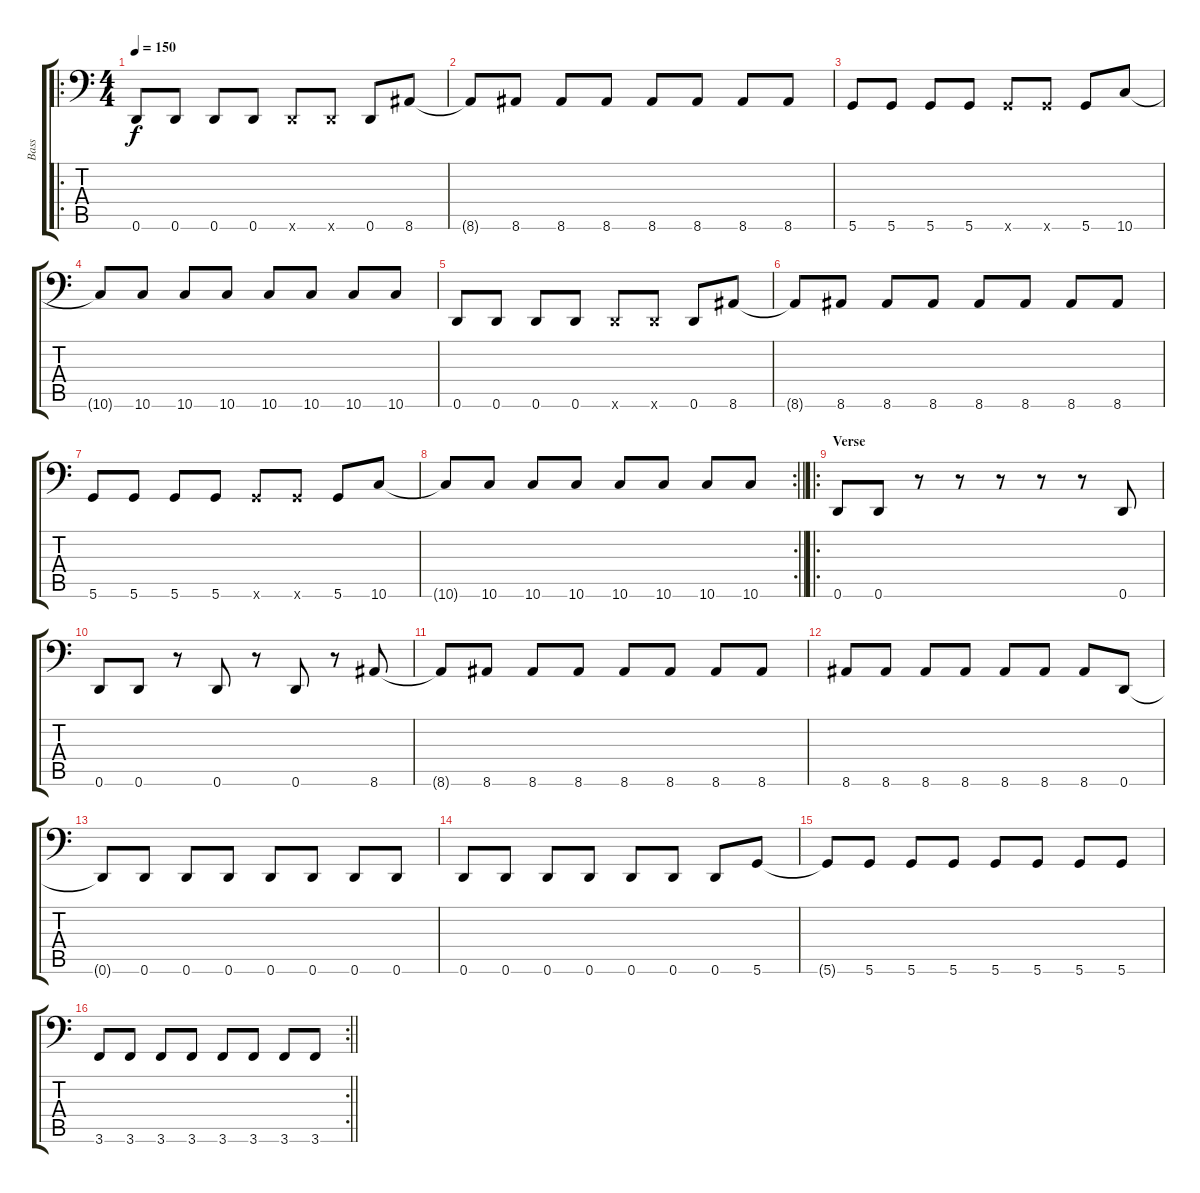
\track ("Bass" "Bass") {instrument electricbasspick}
\staff {score tabs}
\tuning (E3 B2 G2 D2 A1 D1) {hide}
\ro
\ts (4 4)
\tempo 150
\clef f4
\ks c
0.6.8{dy f} 0.6.8 0.6.8 0.6.8 0.6{x}.8 0.6{x}.8 0.6.8 8.6.8 |
8.6{t}.8 8.6.8 8.6.8 8.6.8 8.6.8 8.6.8 8.6.8 8.6.8 |
5.6.8 5.6.8 5.6.8 5.6.8 5.6{x}.8 5.6{x}.8 5.6.8 10.6.8 |
10.6{t}.8 10.6.8 10.6.8 10.6.8 10.6.8 10.6.8 10.6.8 10.6.8 |
0.6.8 0.6.8 0.6.8 0.6.8 0.6{x}.8 0.6{x}.8 0.6.8 8.6.8 |
8.6{t}.8 8.6.8 8.6.8 8.6.8 8.6.8 8.6.8 8.6.8 8.6.8 |
5.6.8 5.6.8 5.6.8 5.6.8 5.6{x}.8 5.6{x}.8 5.6.8 10.6.8 |
\rc 2
\barLineRight lightlight
10.6{t}.8 10.6.8 10.6.8 10.6.8 10.6.8 10.6.8 10.6.8 10.6.8 |
\ro
\section ("" "Verse")
0.6.8 0.6.8 r.8 r.8 r.8 r.8 r.8 0.6.8 |
0.6.8 0.6.8 r.8 0.6.8 r.8 0.6.8 r.8 8.6.8 |
8.6{t}.8 8.6.8 8.6.8 8.6.8 8.6.8 8.6.8 8.6.8 8.6.8 |
8.6.8 8.6.8 8.6.8 8.6.8 8.6.8 8.6.8 8.6.8 0.6.8 |
0.6{t}.8 0.6.8 0.6.8 0.6.8 0.6.8 0.6.8 0.6.8 0.6.8 |
0.6.8 0.6.8 0.6.8 0.6.8 0.6.8 0.6.8 0.6.8 5.6.8 |
5.6{t}.8 5.6.8 5.6.8 5.6.8 5.6.8 5.6.8 5.6.8 5.6.8 |
\rc 2
\barLineRight lightlight
3.6.8 3.6.8 3.6.8 3.6.8 3.6.8 3.6.8 3.6.8 3.6.8
